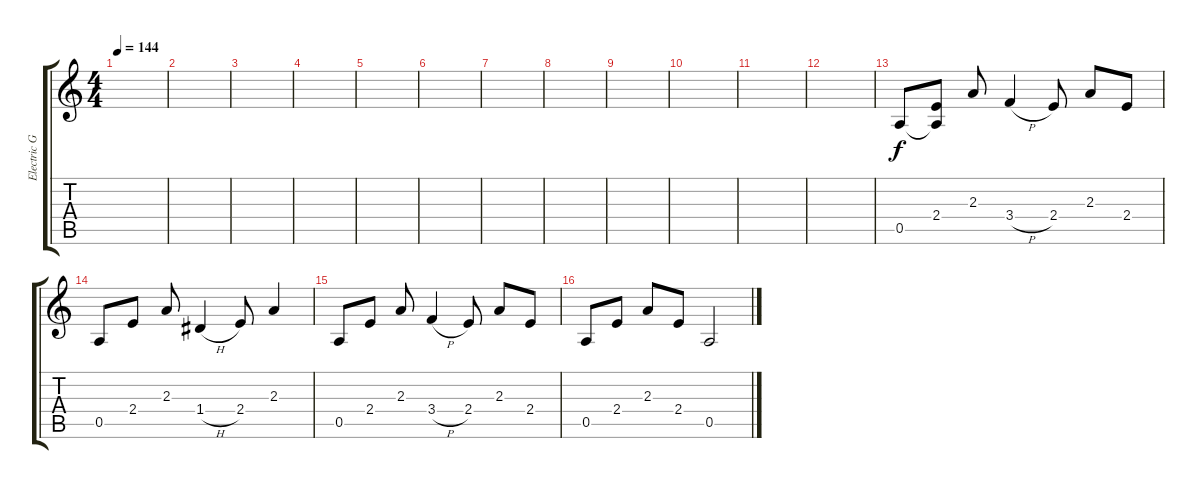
\track ("Electric Guitar" "Electric G") {instrument electricguitarclean}
\staff {score tabs}
\tuning (E4 B3 G3 D3 A2 E2) {hide}
\ts (4 4)
\tempo 144
\clef g2
\ks c
|
|
|
|
|
|
|
|
|
|
|
|
0.5.8 (2.4 0.5{t}).8 2.3.8 3.4{h}.4 2.4.8 2.3.8 2.4.8 |
0.5.8 2.4.8 2.3.8 1.4{h}.4 2.4.8 2.3.4 |
0.5.8 2.4.8 2.3.8 3.4{h}.4 2.4.8 2.3.8 2.4.8 |
0.5.8 2.4.8 2.3.8 2.4.8 0.5.2
